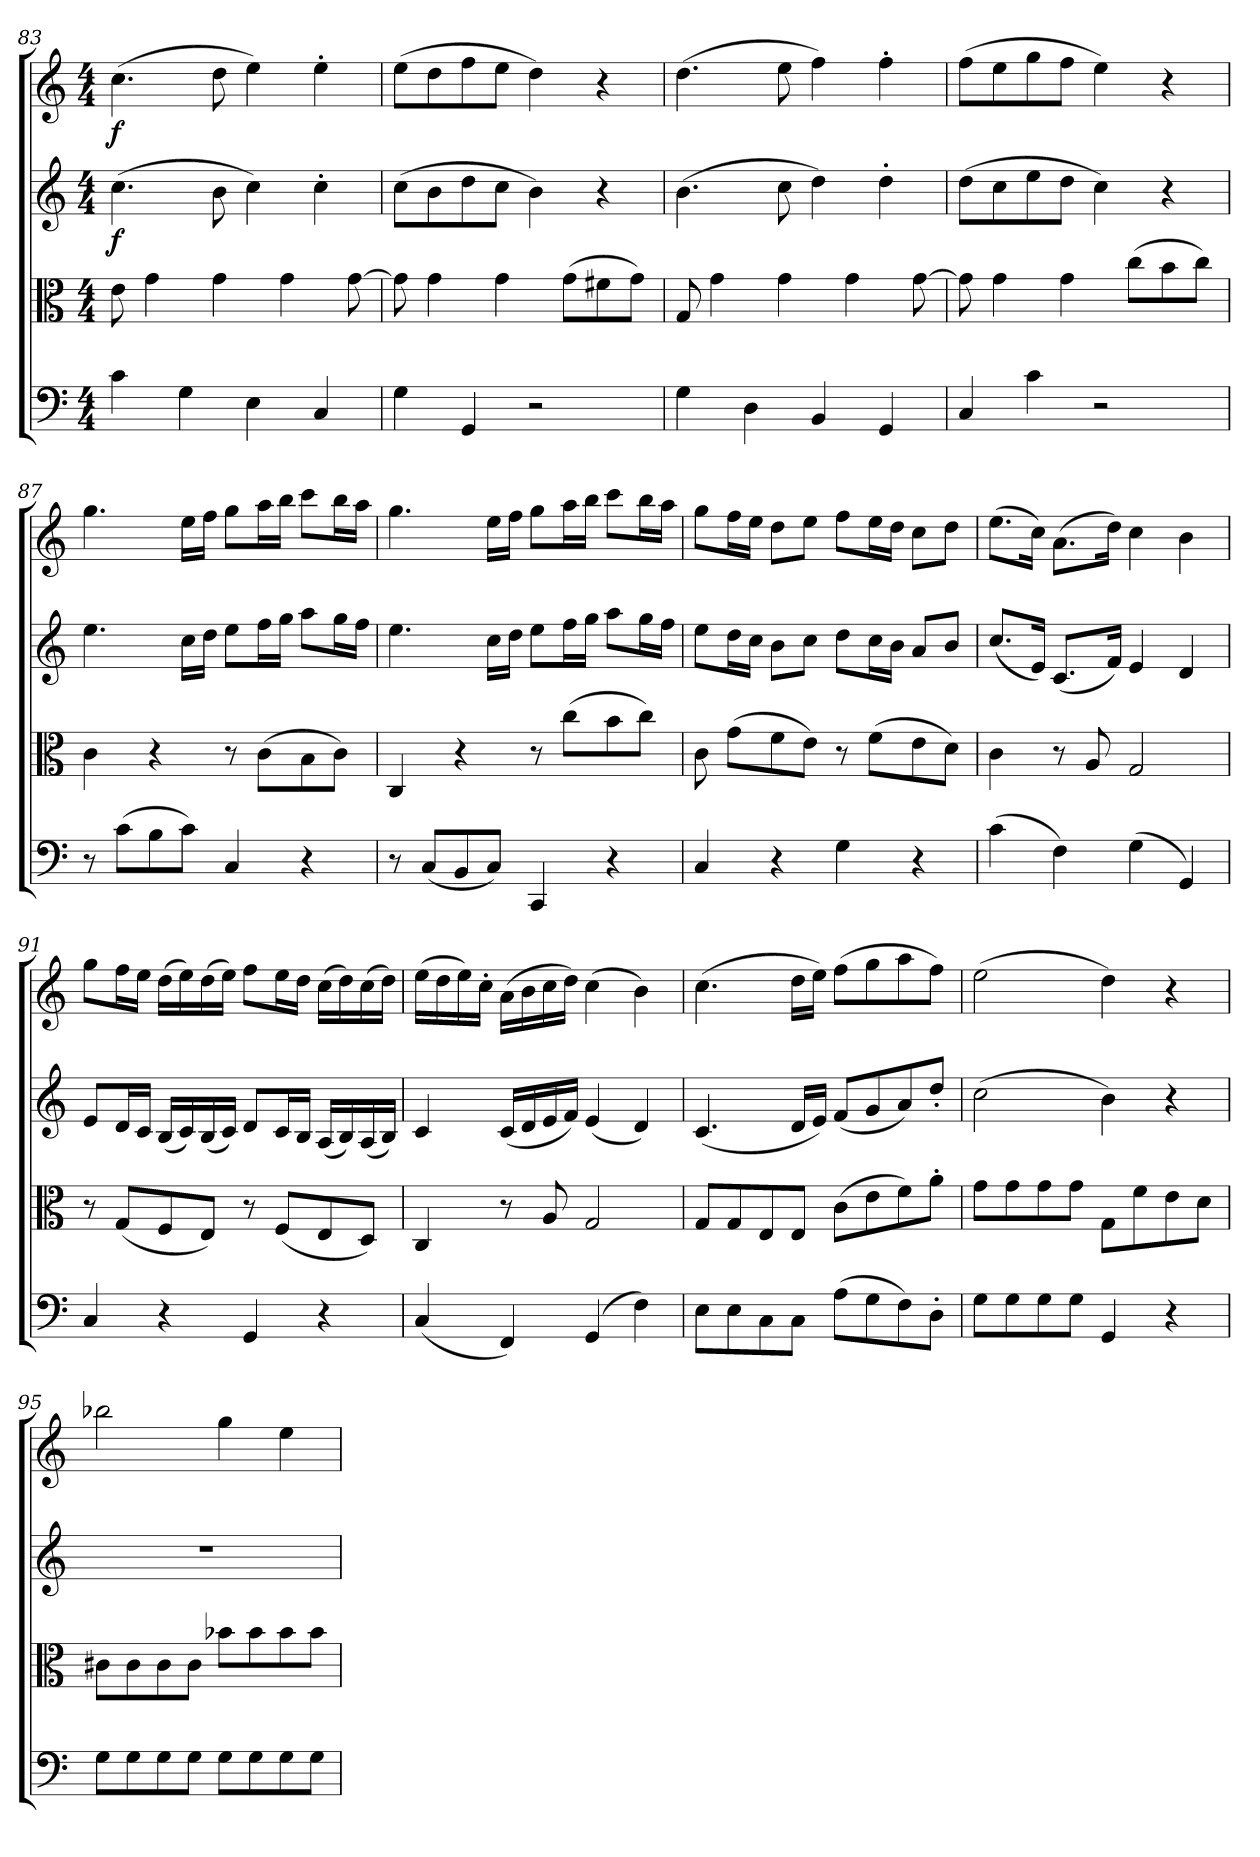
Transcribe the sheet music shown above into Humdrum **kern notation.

**kern	**kern	**kern	**dynam	**kern	**dynam
*part4	*part3	*part2	*part2	*part1	*part1
*staff4	*staff3	*staff2	*staff2	*staff1	*staff1
*clefF4	*clefC3	*clefG2	*	*clefG2	*
*k[]	*k[]	*k[]	*	*k[]	*
*C:	*C:	*C:	*	*C:	*
*M4/4	*M4/4	*M4/4	*	*M4/4	*
=83	=83	=83	=83	=83	=83
4c\	8e\	(4.cc\	f	(4.cc\	f
.	4g\	.	.	.	.
4G\	.	.	.	.	.
.	4g\	8b\	.	8dd\	.
4E\	.	4cc\)	.	4ee\)	.
.	4g\	.	.	.	.
4C/	.	4cc'\	.	4ee'\	.
.	[8g\	.	.	.	.
=84	=84	=84	=84	=84	=84
4G\	8g\]	(8cc\L	.	(8ee\L	.
.	4g\	8b\	.	8dd\	.
4GG/	.	8dd\	.	8ff\	.
.	4g\	8cc\J	.	8ee\J	.
2r	.	4b\)	.	4dd\)	.
.	(8g\L	.	.	.	.
.	8f#X\	4r	.	4r	.
.	8g\J)	.	.	.	.
=85	=85	=85	=85	=85	=85
4G\	8G/	(4.b\	.	(4.dd\	.
.	4g\	.	.	.	.
4D\	.	.	.	.	.
.	4g\	8cc\	.	8ee\	.
4BB/	.	4dd\)	.	4ff\)	.
.	4g\	.	.	.	.
4GG/	.	4dd'\	.	4ff'\	.
.	[8g\	.	.	.	.
=86	=86	=86	=86	=86	=86
4C/	8g\]	(8dd\L	.	(8ff\L	.
.	4g\	8cc\	.	8ee\	.
4c\	.	8ee\	.	8gg\	.
.	4g\	8dd\J	.	8ff\J	.
2r	.	4cc\)	.	4ee\)	.
.	(8cc\L	.	.	.	.
.	8b\	4r	.	4r	.
.	8cc\J)	.	.	.	.
=87	=87	=87	=87	=87	=87
8r	4c\	4.ee\	.	4.gg\	.
(8c\L	.	.	.	.	.
8B\	4r	.	.	.	.
8c\J)	.	16cc\LL	.	16ee\LL	.
.	.	16dd\JJ	.	16ff\JJ	.
4C/	8r	8ee\L	.	8gg\L	.
.	(8c\L	16ff\L	.	16aa\L	.
.	.	16gg\JJ	.	16bb\JJ	.
4r	8B\	8aa\L	.	8ccc\L	.
.	8c\J)	16gg\L	.	16bb\L	.
.	.	16ff\JJ	.	16aa\JJ	.
=88	=88	=88	=88	=88	=88
8r	4C/	4.ee\	.	4.gg\	.
(8C/L	.	.	.	.	.
8BB/	4r	.	.	.	.
8C/J)	.	16cc\LL	.	16ee\LL	.
.	.	16dd\JJ	.	16ff\JJ	.
4CC/	8r	8ee\L	.	8gg\L	.
.	(8cc\L	16ff\L	.	16aa\L	.
.	.	16gg\JJ	.	16bb\JJ	.
4r	8b\	8aa\L	.	8ccc\L	.
.	8cc\J)	16gg\L	.	16bb\L	.
.	.	16ff\JJ	.	16aa\JJ	.
=89	=89	=89	=89	=89	=89
4C/	8c\	8ee\L	.	8gg\L	.
.	(8g\L	16dd\L	.	16ff\L	.
.	.	16cc\JJ	.	16ee\JJ	.
4r	8f\	8b\L	.	8dd\L	.
.	8e\J)	8cc\J	.	8ee\J	.
4G\	8r	8dd\L	.	8ff\L	.
.	(8f\L	16cc\L	.	16ee\L	.
.	.	16b\JJ	.	16dd\JJ	.
4r	8e\	8a/L	.	8cc\L	.
.	8d\J)	8b/J	.	8dd\J	.
=90	=90	=90	=90	=90	=90
(4c\	4c\	(8.cc/L	.	(8.ee\L	.
.	.	16e/Jk)	.	16cc\Jk)	.
4F\)	8r	(8.c/L	.	(8.a\L	.
.	8A/	.	.	.	.
.	.	16f/Jk)	.	16dd\Jk)	.
(4G\	2G/	4e/	.	4cc\	.
4GG/)	.	4d/	.	4b\	.
=91	=91	=91	=91	=91	=91
4C/	8r	8e/L	.	8gg\L	.
.	(8G/L	16d/L	.	16ff\L	.
.	.	16c/JJ	.	16ee\JJ	.
4r	8F/	(16B/LL	.	(16dd\LL	.
.	.	16c/)	.	16ee\)	.
.	8E/J)	(16B/	.	(16dd\	.
.	.	16c/JJ)	.	16ee\JJ)	.
4GG/	8r	8d/L	.	8ff\L	.
.	(8F/L	16c/L	.	16ee\L	.
.	.	16B/JJ	.	16dd\JJ	.
4r	8E/	(16A/LL	.	(16cc\LL	.
.	.	16B/)	.	16dd\)	.
.	8D/J)	(16A/	.	(16cc\	.
.	.	16B/JJ)	.	16dd\JJ)	.
=92	=92	=92	=92	=92	=92
(4C/	4C/	4c/	.	(16ee\LL	.
.	.	.	.	16dd\	.
.	.	.	.	16ee\)	.
.	.	.	.	16cc'\JJ	.
4FF/)	8r	(16c/LL	.	(16a\LL	.
.	.	16d/	.	16b\	.
.	8A/	16e/	.	16cc\	.
.	.	16f/JJ)	.	16dd\JJ)	.
(4GG/	2G/	(4e/	.	(4cc\	.
4F\)	.	4d/)	.	4b\)	.
=93	=93	=93	=93	=93	=93
8E\L	8G/L	(4.c/	.	(4.cc\	.
8E\	8G/	.	.	.	.
8C\	8E/	.	.	.	.
8C\J	8E/J	16d/LL	.	16dd\LL	.
.	.	16e/JJ)	.	16ee\JJ)	.
(8A\L	(8c\L	(8f/L	.	(8ff\L	.
8G\	8e\	8g/	.	8gg\	.
8F\)	8f\)	8a/)	.	8aa\	.
8D'\J	8a'\J	8dd'/J	.	8ff\J)	.
=94	=94	=94	=94	=94	=94
8G\L	8g\L	(2cc\	.	(2ee\	.
8G\	8g\	.	.	.	.
8G\	8g\	.	.	.	.
8G\J	8g\J	.	.	.	.
4GG/	8G\L	4b\)	.	4dd\)	.
.	8f\	.	.	.	.
4r	8e\	4r	.	4r	.
.	8d\J	.	.	.	.
=95	=95	=95	=95	=95	=95
8G\L	8c#X\L	1r	.	2bb-X\	.
8G\	8c#\	.	.	.	.
8G\	8c#\	.	.	.	.
8G\J	8c#\J	.	.	.	.
8G\L	8b-X\L	.	.	4gg\	.
8G\	8b-\	.	.	.	.
8G\	8b-\	.	.	4ee\	.
8G\J	8b-\J	.	.	.	.
=	=	=	=	=	=
*-	*-	*-	*-	*-	*-
